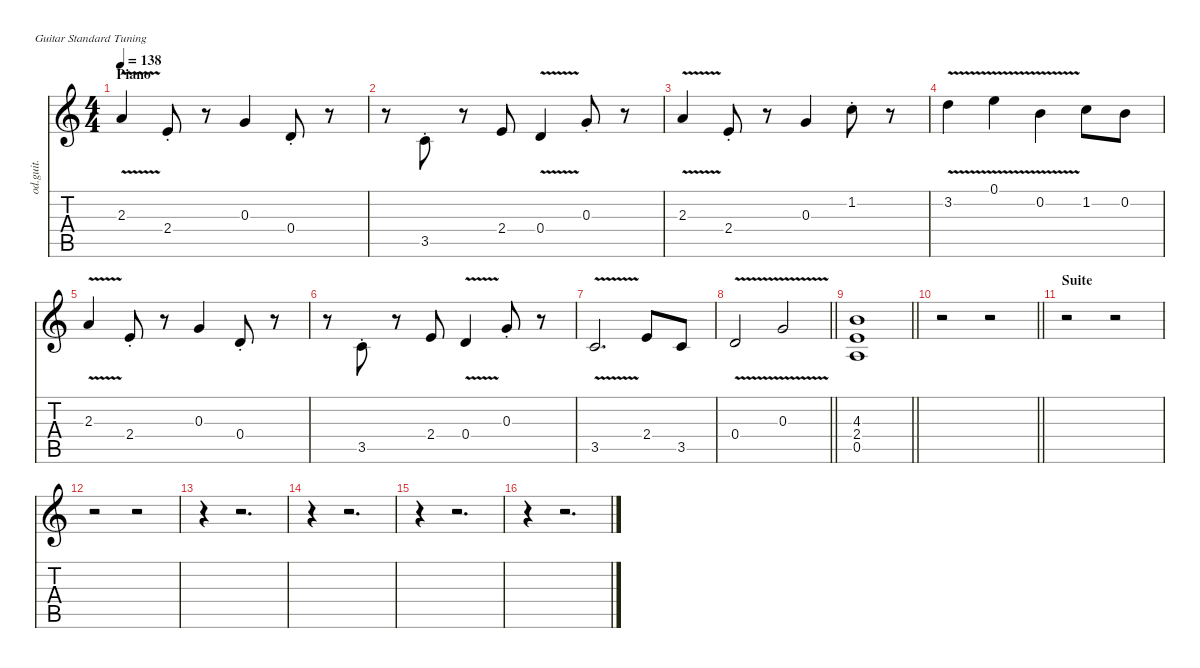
\defaultSystemsLayout 4
\hideDynamics
\bracketExtendMode nobrackets
\track ("Hichem" "od.guit.") {instrument overdrivenguitar}
\staff {score tabs}
\tuning (E4 B3 G3 D3 A2 E2)
\ts (4 4)
\section ("" "Piano")
\tempo 138
\clef g2
\ks aminor
2.3{v}.4{dy f beam Up} 2.4{st}.8{beam Up} r.8{beam Up} 0.3.4{beam Up} 0.4{st}.8{beam Up} r.8{beam Up} |
r.8{beam Down} 3.5{st}.8{beam Up} r.8{beam Up} 2.4.8{beam Up} 0.4{v}.4{beam Up} 0.3{st}.8{beam Up} r.8{beam Up} |
2.3{v}.4{beam Up} 2.4{st}.8{beam Up} r.8{beam Up} 0.3.4{beam Up} 1.2{st}.8{beam Down} r.8{beam Down} |
3.2{v}.4{beam Down} 0.1{v}.4{beam Down} 0.2{v}.4{beam Down} 1.2.8{beam Down} 0.2.8{beam Down} |
2.3{v}.4{beam Up} 2.4{st}.8{beam Up} r.8{beam Up} 0.3.4{beam Up} 0.4{st}.8{beam Up} r.8{beam Up} |
r.8{beam Down} 3.5{st}.8{beam Up} r.8{beam Up} 2.4.8{beam Up} 0.4{v}.4{beam Up} 0.3{st}.8{beam Up} r.8{beam Up} |
3.5{v}.2{d beam Up} 2.4.8{beam Up} 3.5.8{beam Up} |
\barLineRight lightlight
0.4{v}.2{beam Up} 0.3{v}.2{beam Up} |
\barLineRight lightlight
(4.3 2.4 0.5).1{beam Up} |
\barLineRight lightlight
r.2{beam Down} r.2{beam Down} |
\section ("" "Suite")
r.2{beam Down} r.2{beam Down} |
r.2{beam Down} r.2{beam Down} |
r.4{beam Down} r.2{d beam Down} |
r.4{beam Down} r.2{d beam Down} |
r.4{beam Down} r.2{d beam Down} |
r.4{beam Down} r.2{d beam Down}
